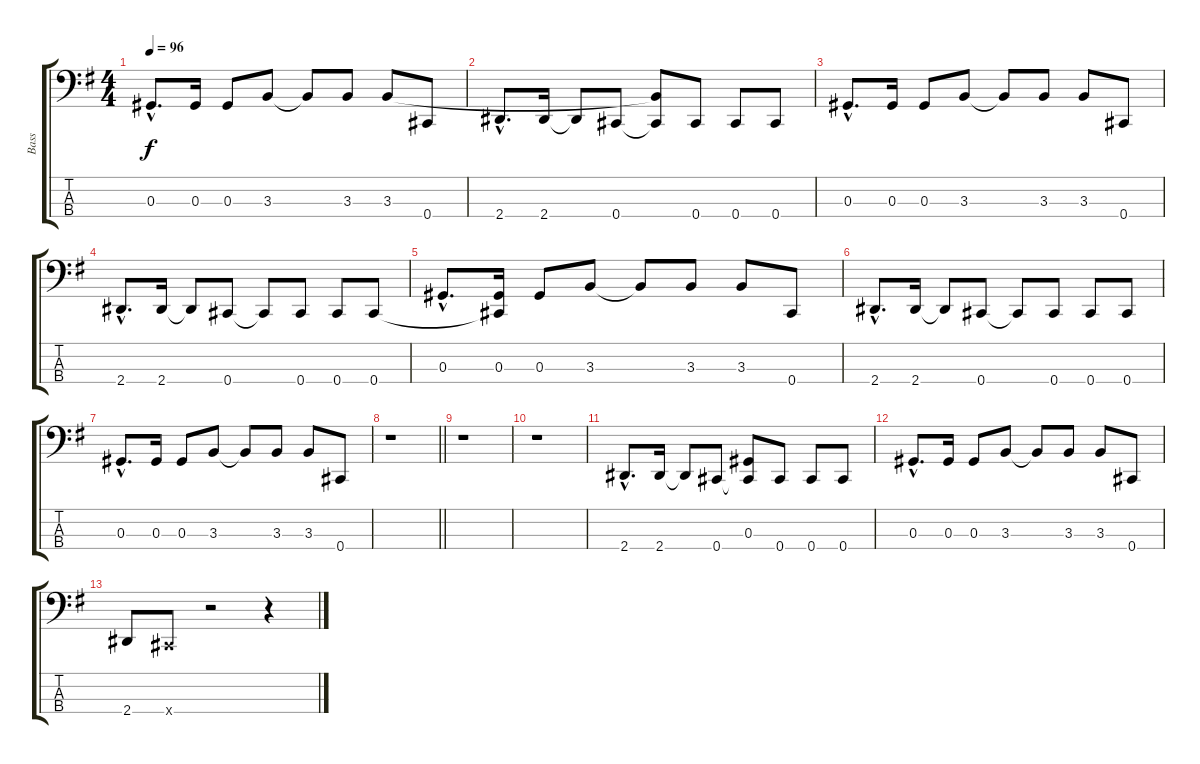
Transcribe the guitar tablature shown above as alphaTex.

\track ("Bass" "Bass") {instrument electricbassfinger}
\staff {score tabs}
\tuning (Gb2 Db2 Ab1 Db1) {hide}
\ts (4 4)
\tempo 96
\clef f4
\ks g
0.3{hac}.8{d dy f} 0.3.16 0.3.8 3.3.8 3.3{t}.8 3.3.8 3.3.8 0.4.8 |
2.4{hac}.8{d} 2.4.16 2.4{t}.8 0.4.8 (3.3{t} 0.4{t}).8 0.4.8 0.4.8 0.4.8 |
0.3{hac}.8{d} 0.3.16 0.3.8 3.3.8 3.3{t}.8 3.3.8 3.3.8 0.4.8 |
2.4{hac}.8{d} 2.4.16 2.4{t}.8 0.4.8 0.4{t}.8 0.4.8 0.4.8 0.4.8 |
0.3{hac}.8{d} (0.3 0.4{t}).16 0.3.8 3.3.8 3.3{t}.8 3.3.8 3.3.8 0.4.8 |
2.4{hac}.8{d} 2.4.16 2.4{t}.8 0.4.8 0.4{t}.8 0.4.8 0.4.8 0.4.8 |
0.3{hac}.8{d} 0.3.16 0.3.8 3.3.8 3.3{t}.8 3.3.8 3.3.8 0.4.8 |
\barLineRight lightlight
r.1 |
r.1 |
r.1 |
2.4{hac}.8{d} 2.4.16 2.4{t}.8 0.4.8 (0.3 0.4{t}).8 0.4.8 0.4.8 0.4.8 |
0.3{hac}.8{d} 0.3.16 0.3.8 3.3.8 3.3{t}.8 3.3.8 3.3.8 0.4.8 |
2.4.8 0.4{x}.8 r.2 r.4
